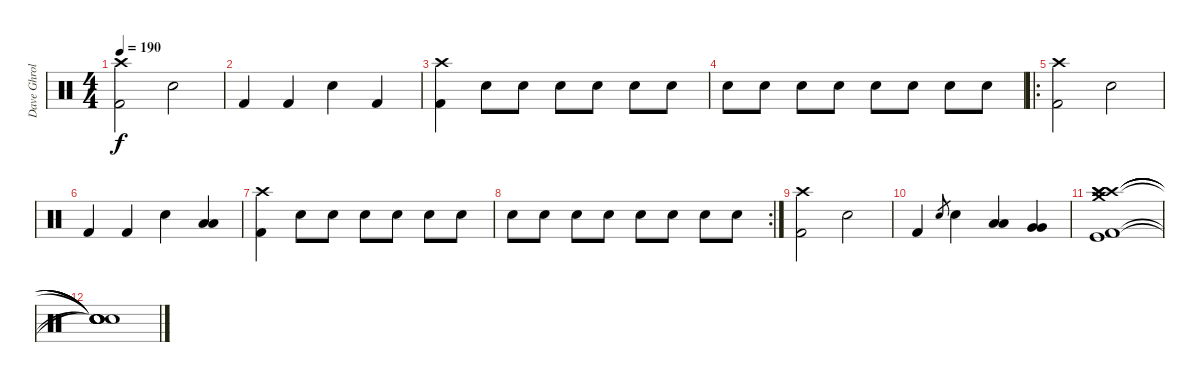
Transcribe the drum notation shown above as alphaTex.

\track ("Dave Ghrol" "Dave Ghrol") {instrument percussion}
\staff {score}
\articulation defaults
\ts (4 4)
\tempo 190
\clef neutral
\ks c
("Crash high (hit)" "Kick (hit) 2").2{dy f} "Electric Snare (hit)".2 |
"Kick (hit) 2".4 "Kick (hit) 2".4 "Electric Snare (hit)".4 "Kick (hit) 2".4 |
("Crash high (hit)" "Kick (hit) 2").4 "Electric Snare (hit)".8 "Electric Snare (hit)".8 "Electric Snare (hit)".8 "Electric Snare (hit)".8 "Electric Snare (hit)".8 "Electric Snare (hit)".8 |
"Electric Snare (hit)".8 "Electric Snare (hit)".8 "Electric Snare (hit)".8 "Electric Snare (hit)".8 "Electric Snare (hit)".8 "Electric Snare (hit)".8 "Electric Snare (hit)".8 "Electric Snare (hit)".8 |
\ro
("Crash high (hit)" "Kick (hit) 2").2 "Electric Snare (hit)".2 |
"Kick (hit) 2".4 "Kick (hit) 2".4 "Electric Snare (hit)".4 ("Low Tom (hit)" "Low Tom (hit)").4 |
("Crash high (hit)" "Kick (hit) 2").4 "Electric Snare (hit)".8 "Electric Snare (hit)".8 "Electric Snare (hit)".8 "Electric Snare (hit)".8 "Electric Snare (hit)".8 "Electric Snare (hit)".8 |
\rc 2 "Electric Snare (hit)".8 "Electric Snare (hit)".8 "Electric Snare (hit)".8 "Electric Snare (hit)".8 "Electric Snare (hit)".8 "Electric Snare (hit)".8 "Electric Snare (hit)".8 "Electric Snare (hit)".8
|
("Crash high (hit)" "Kick (hit) 2").2 "Electric Snare (hit)".2 |
"Kick (hit) 2".4 "Electric Snare (hit)".8{gr} "Electric Snare (hit)".4 ("Low Tom (hit)" "Low Tom (hit)").4 ("Very Low Tom (hit)" "Very Low Tom (hit)").4 |
("Crash high (hit)" "Crash medium (hit)" "Crash high (hit)" "Crash high (hit)" "Kick (hit)" "Kick (hit) 2").1 |
("Snare (hit)"{t} "Snare (hit)"{t} "Snare (hit)"{t} "Snare (hit)"{t} "Snare (hit)"{t} "Snare (hit)"{t}).1
